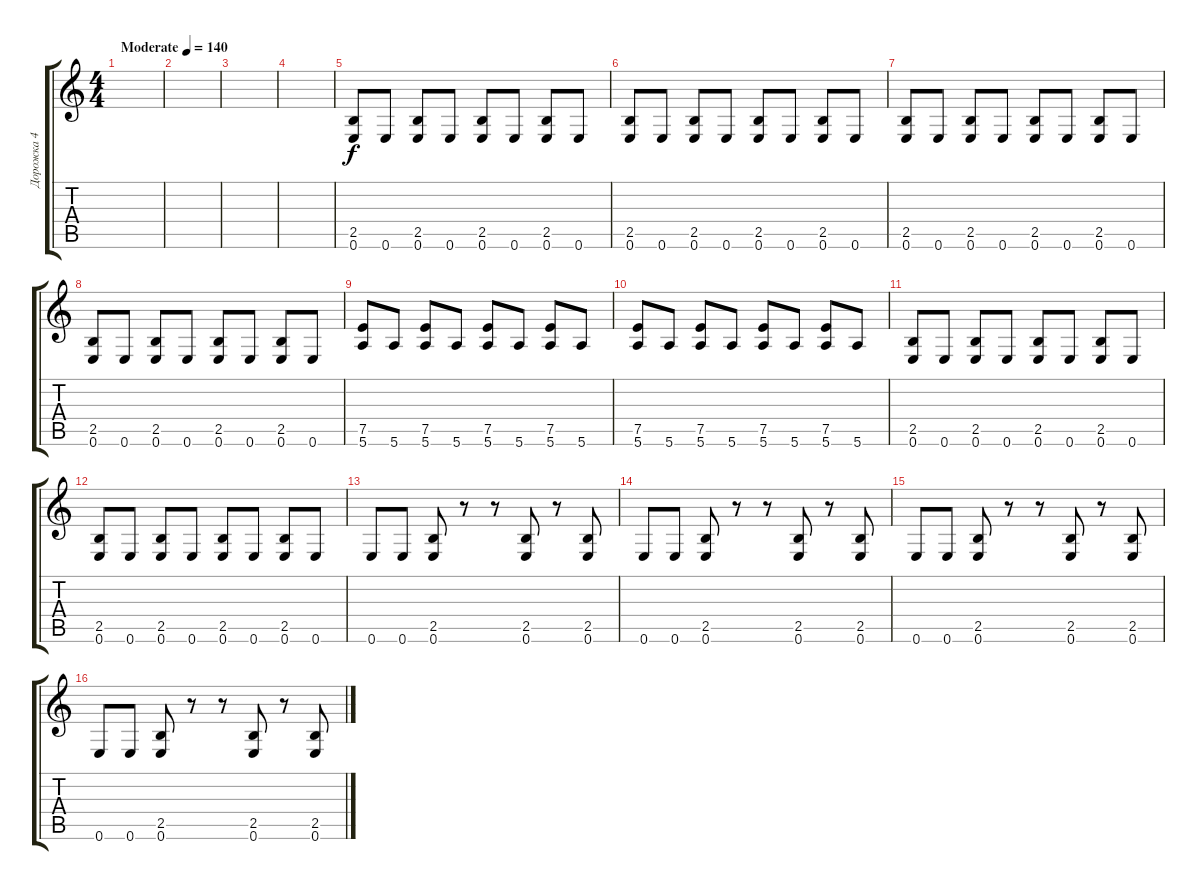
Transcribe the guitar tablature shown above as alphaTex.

\track ("Дорожка 4" "Дорожка 4") {instrument distortionguitar}
\staff {score tabs}
\tuning (E4 B3 G3 D3 A2 E2) {hide}
\ts (4 4)
\tempo (140 "Moderate")
\clef g2
\ks c
|
|
|
|
(2.5 0.6).8 0.6.8 (2.5 0.6).8 0.6.8 (2.5 0.6).8 0.6.8 (2.5 0.6).8 0.6.8 |
(2.5 0.6).8 0.6.8 (2.5 0.6).8 0.6.8 (2.5 0.6).8 0.6.8 (2.5 0.6).8 0.6.8 |
(2.5 0.6).8 0.6.8 (2.5 0.6).8 0.6.8 (2.5 0.6).8 0.6.8 (2.5 0.6).8 0.6.8 |
(2.5 0.6).8 0.6.8 (2.5 0.6).8 0.6.8 (2.5 0.6).8 0.6.8 (2.5 0.6).8 0.6.8 |
(7.5 5.6).8 5.6.8 (7.5 5.6).8 5.6.8 (7.5 5.6).8 5.6.8 (7.5 5.6).8 5.6.8 |
(7.5 5.6).8 5.6.8 (7.5 5.6).8 5.6.8 (7.5 5.6).8 5.6.8 (7.5 5.6).8 5.6.8 |
(2.5 0.6).8 0.6.8 (2.5 0.6).8 0.6.8 (2.5 0.6).8 0.6.8 (2.5 0.6).8 0.6.8 |
(2.5 0.6).8 0.6.8 (2.5 0.6).8 0.6.8 (2.5 0.6).8 0.6.8 (2.5 0.6).8 0.6.8 |
0.6.8 0.6.8 (2.5 0.6).8 r.8 r.8 (2.5 0.6).8 r.8 (2.5 0.6).8 |
0.6.8 0.6.8 (2.5 0.6).8 r.8 r.8 (2.5 0.6).8 r.8 (2.5 0.6).8 |
0.6.8 0.6.8 (2.5 0.6).8 r.8 r.8 (2.5 0.6).8 r.8 (2.5 0.6).8 |
0.6.8 0.6.8 (2.5 0.6).8 r.8 r.8 (2.5 0.6).8 r.8 (2.5 0.6).8
